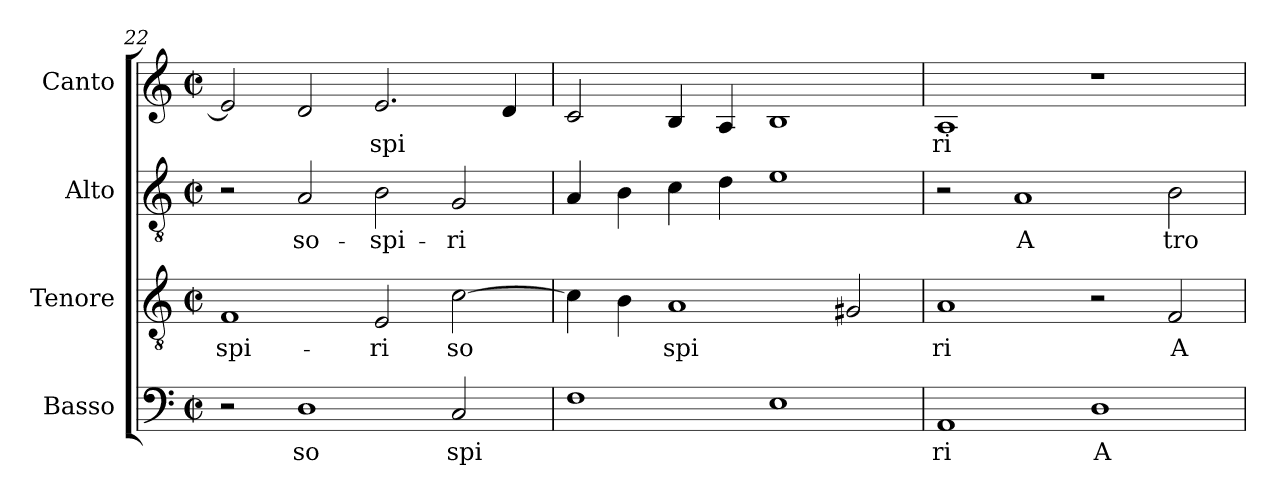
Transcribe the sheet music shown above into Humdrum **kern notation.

**kern	**text	**kern	**text	**kern	**text	**kern	**text
*part4	*part4	*part3	*part3	*part2	*part2	*part1	*part1
*staff4	*staff4	*staff3	*staff3	*staff2	*staff2	*staff1	*staff1
*I"Basso	*	*I"Tenore	*	*I"Alto	*	*I"Canto	*
*clefF4	*	*clefGv2	*	*clefGv2	*	*clefG2	*
*k[]	*	*k[]	*	*k[]	*	*k[]	*
*C:	*	*C:	*	*C:	*	*C:	*
*M2/2	*	*M2/2	*	*M2/2	*	*M2/2	*
*met(c|)	*	*met(c|)	*	*met(c|)	*	*met(c|)	*
=22	=22	=22	=22	=22	=22	=22	=22
!	!	!	!LO:LY:b:cj	!	!	!	!LO:LY:b:cj
2r	.	1F	-spi-	2r	.	2e/]	--
!	!LO:LY:b:cj	!	!	!	!LO:LY:b:cj	!	!LO:LY:b:cj
1D	so	.	.	2A/	so-	2d/	--
!	!	!	!LO:LY:b:cj	!	!LO:LY:b:cj	!	!LO:LY:b:cj
.	.	2E/	-ri	2B\	-spi-	2.e/	-spi-
!	!LO:LY:b:cj	!	!LO:LY:b:cj	!	!LO:LY:b:cj	!	!
2C/	spi	[>2c\	so-	2G/	-ri	.	.
!	!	!	!	!	!	!	!LO:LY:b:cj
.	.	.	.	.	.	4d/	--
!!LO:PB:g=z
=23	=23	=23	=23	=23	=23	=23	=23
!	!LO:LY:b:cj	!	!LO:LY:b:cj	!	!LO:LY:b:cj	!	!LO:LY:b:cj
1F	.	4c\]	--	4A/	.	2c/	--
!	!	!	!LO:LY:b:cj	!	!LO:LY:b:cj	!	!
.	.	4B\	--	4B\	.	.	.
!	!	!	!LO:LY:b:cj	!	!LO:LY:b:cj	!	!LO:LY:b:cj
.	.	1A	-spi-	4c\	.	4B/	--
!	!	!	!	!	!LO:LY:b:cj	!	!LO:LY:b:cj
.	.	.	.	4d\	.	4A/	--
!	!LO:LY:b:cj	!	!	!	!LO:LY:b:cj	!	!LO:LY:b:cj
1E	.	.	.	1e	.	1B	--
!	!	!	!LO:LY:b:cj	!	!	!	!
.	.	2G#/	--	.	.	.	.
=24	=24	=24	=24	=24	=24	=24	=24
!	!LO:LY:b:cj	!	!LO:LY:b:cj	!	!	!	!LO:LY:b:cj
1AA	ri	1A	-ri	2r	.	1A	-ri
!	!	!	!	!	!LO:LY:b:cj	!	!
.	.	.	.	1A	A	.	.
!	!LO:LY:b:cj	!	!	!	!	!	!
1D	A	2r	.	.	.	1r	.
!	!	!	!LO:LY:b:cj	!	!LO:LY:b:cj	!	!
.	.	2F/	A	2B\	tro-	.	.
=	=	=	=	=	=	=	=
*-	*-	*-	*-	*-	*-	*-	*-
